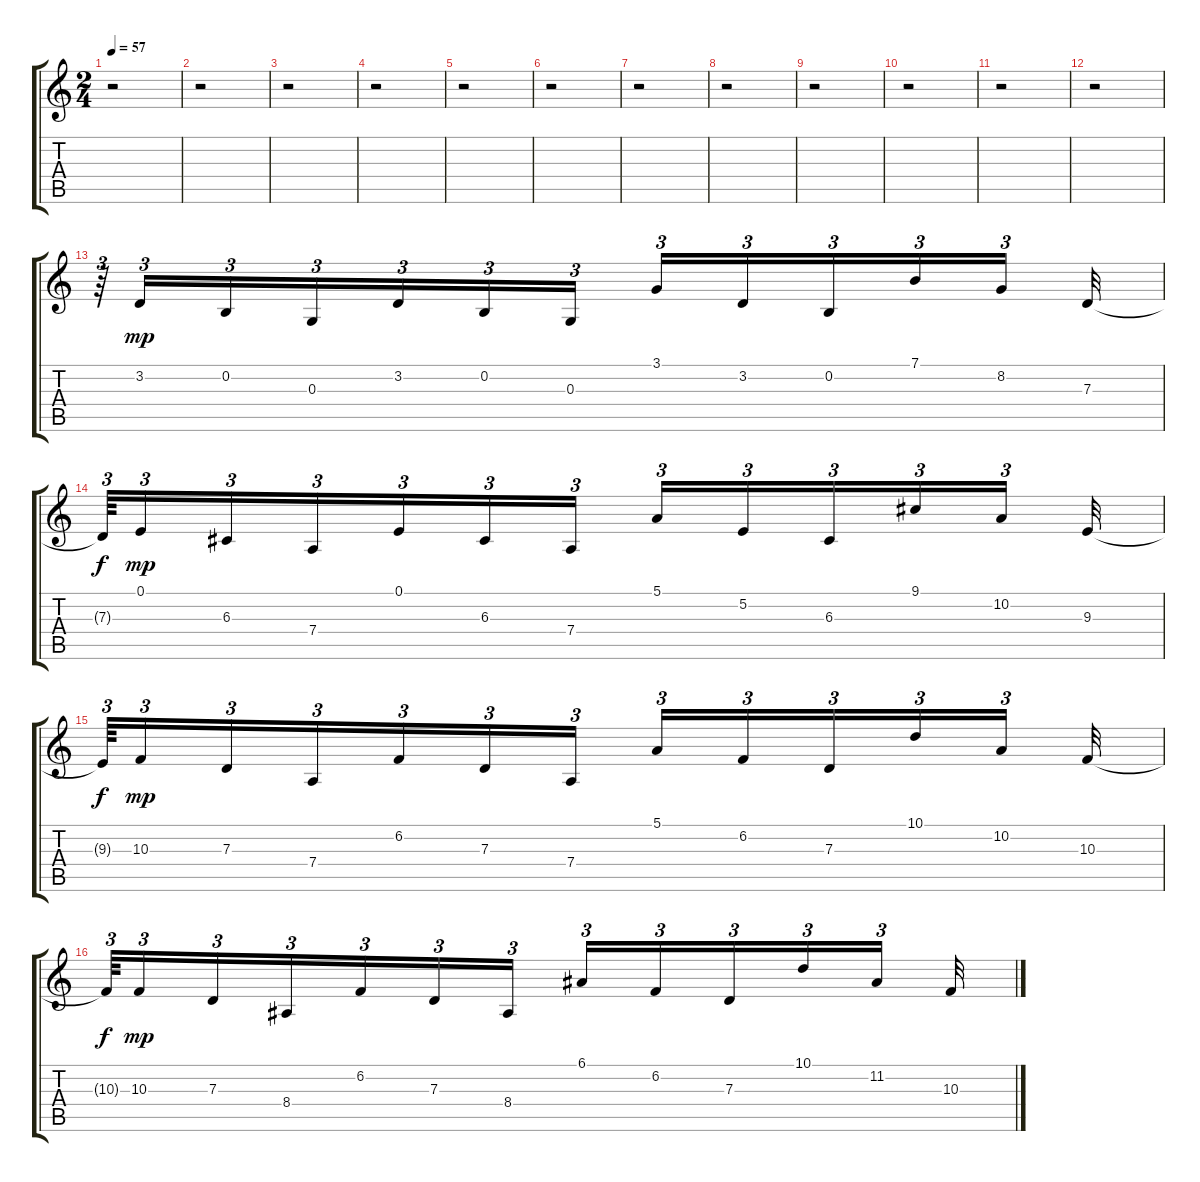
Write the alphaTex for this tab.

\track "" {instrument orchestralharp}
\staff {score tabs}
\tuning (E4 B3 G3 D3 A2 E2) {hide}
\ts (2 4)
\tempo 57
\clef g2
\ks c
r.2{dy mp} |
r.2 |
r.2 |
r.2 |
r.2 |
r.2 |
r.2 |
r.2 |
r.2 |
r.2 |
r.2 |
r.2 |
r.64{tu (3 2)} 3.2.16{tu (3 2)} 0.2.16{tu (3 2)} 0.3.16{tu (3 2)} 3.2.16{tu (3 2)} 0.2.16{tu (3 2)} 0.3.16{tu (3 2)} 3.1.16{tu (3 2)} 3.2.16{tu (3 2)} 0.2.16{tu (3 2)} 7.1.16{tu (3 2)} 8.2.16{tu (3 2)} 7.3.32 |
7.3{t}.64{tu (3 2) dy f} 0.1.16{tu (3 2) dy mp} 6.3.16{tu (3 2)} 7.4.16{tu (3 2)} 0.1.16{tu (3 2)} 6.3.16{tu (3 2)} 7.4.16{tu (3 2)} 5.1.16{tu (3 2)} 5.2.16{tu (3 2)} 6.3.16{tu (3 2)} 9.1.16{tu (3 2)} 10.2.16{tu (3 2)} 9.3.32 |
9.3{t}.64{tu (3 2) dy f} 10.3.16{tu (3 2) dy mp} 7.3.16{tu (3 2)} 7.4.16{tu (3 2)} 6.2.16{tu (3 2)} 7.3.16{tu (3 2)} 7.4.16{tu (3 2)} 5.1.16{tu (3 2)} 6.2.16{tu (3 2)} 7.3.16{tu (3 2)} 10.1.16{tu (3 2)} 10.2.16{tu (3 2)} 10.3.32 |
10.3{t}.64{tu (3 2) dy f} 10.3.16{tu (3 2) dy mp} 7.3.16{tu (3 2)} 8.4.16{tu (3 2)} 6.2.16{tu (3 2)} 7.3.16{tu (3 2)} 8.4.16{tu (3 2)} 6.1.16{tu (3 2)} 6.2.16{tu (3 2)} 7.3.16{tu (3 2)} 10.1.16{tu (3 2)} 11.2.16{tu (3 2)} 10.3.32
